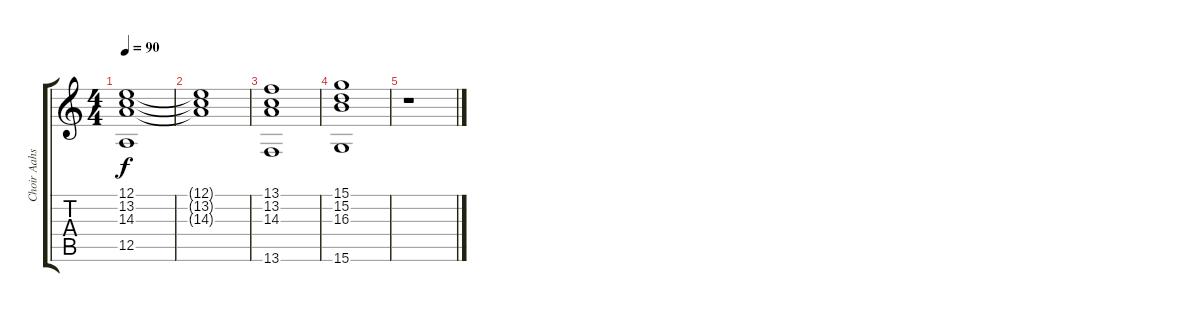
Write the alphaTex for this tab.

\track ("Choir Aahs/Harpsichord" "Choir Aahs") {instrument harpsichord}
\staff {score tabs}
\tuning (E4 B3 G3 D3 A2 E2) {hide}
\ts (4 4)
\tempo 90
\clef g2
\ks c
(12.1 13.2 14.3 12.5).1{dy f instrument choiraahs} |
(12.1{t} 13.2{t} 14.3{t}).1 |
(13.1 13.2 14.3 13.6).1 |
(15.1 15.2 16.3 15.6).1 |
r.1
